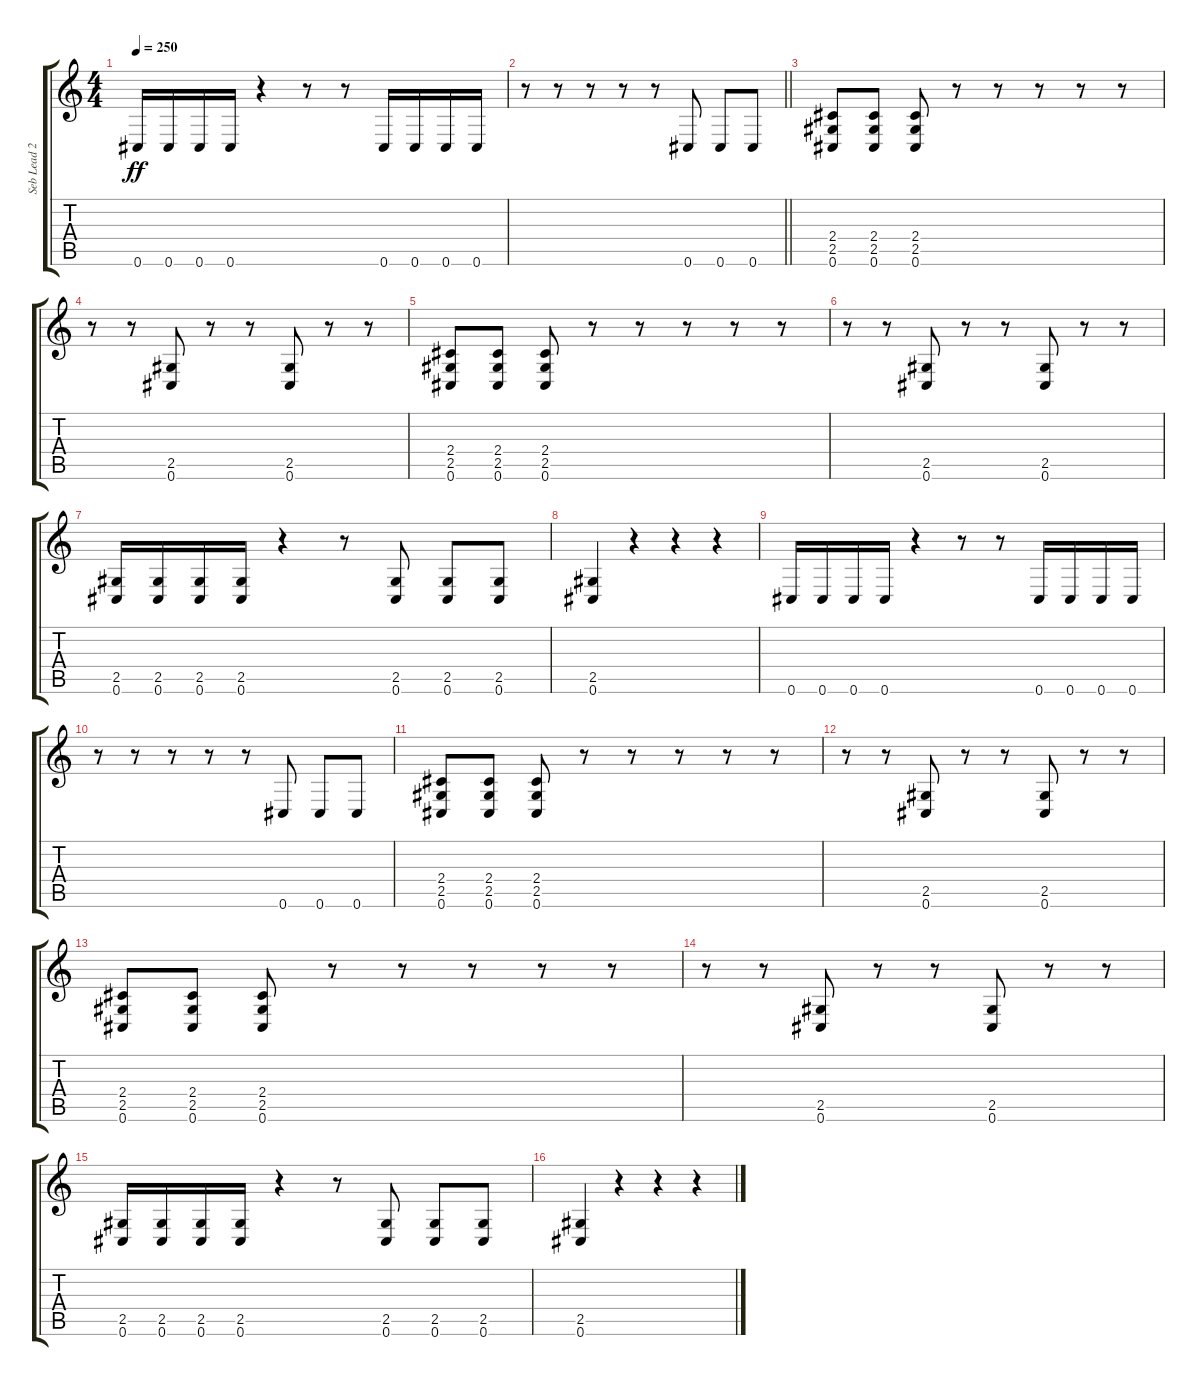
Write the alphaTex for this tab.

\track ("Seb Lead 2" "Seb Lead 2") {instrument overdrivenguitar}
\staff {score tabs}
\tuning (Db4 Ab3 E3 B2 Gb2 Db2) {hide}
\ts (4 4)
\tempo 250
\clef g2
\ks c
0.6.16{dy ff} 0.6.16 0.6.16 0.6.16 r.4 r.8 r.8 0.6.16 0.6.16 0.6.16 0.6.16 |
\barLineRight lightlight
r.8 r.8 r.8 r.8 r.8 0.6.8 0.6.8 0.6.8 |
(2.4 2.5 0.6).8 (2.4 2.5 0.6).8 (2.4 2.5 0.6).8 r.8 r.8 r.8 r.8 r.8 |
r.8 r.8 (2.5 0.6).8 r.8 r.8 (2.5 0.6).8 r.8 r.8 |
(2.4 2.5 0.6).8 (2.4 2.5 0.6).8 (2.4 2.5 0.6).8 r.8 r.8 r.8 r.8 r.8 |
r.8 r.8 (2.5 0.6).8 r.8 r.8 (2.5 0.6).8 r.8 r.8 |
(2.5 0.6).16 (2.5 0.6).16 (2.5 0.6).16 (2.5 0.6).16 r.4 r.8 (2.5 0.6).8 (2.5 0.6).8 (2.5 0.6).8 |
(2.5 0.6).4 r.4 r.4 r.4 |
0.6.16 0.6.16 0.6.16 0.6.16 r.4 r.8 r.8 0.6.16 0.6.16 0.6.16 0.6.16 |
r.8 r.8 r.8 r.8 r.8 0.6.8 0.6.8 0.6.8 |
(2.4 2.5 0.6).8 (2.4 2.5 0.6).8 (2.4 2.5 0.6).8 r.8 r.8 r.8 r.8 r.8 |
r.8 r.8 (2.5 0.6).8 r.8 r.8 (2.5 0.6).8 r.8 r.8 |
(2.4 2.5 0.6).8 (2.4 2.5 0.6).8 (2.4 2.5 0.6).8 r.8 r.8 r.8 r.8 r.8 |
r.8 r.8 (2.5 0.6).8 r.8 r.8 (2.5 0.6).8 r.8 r.8 |
(2.5 0.6).16 (2.5 0.6).16 (2.5 0.6).16 (2.5 0.6).16 r.4 r.8 (2.5 0.6).8 (2.5 0.6).8 (2.5 0.6).8 |
(2.5 0.6).4 r.4 r.4 r.4
